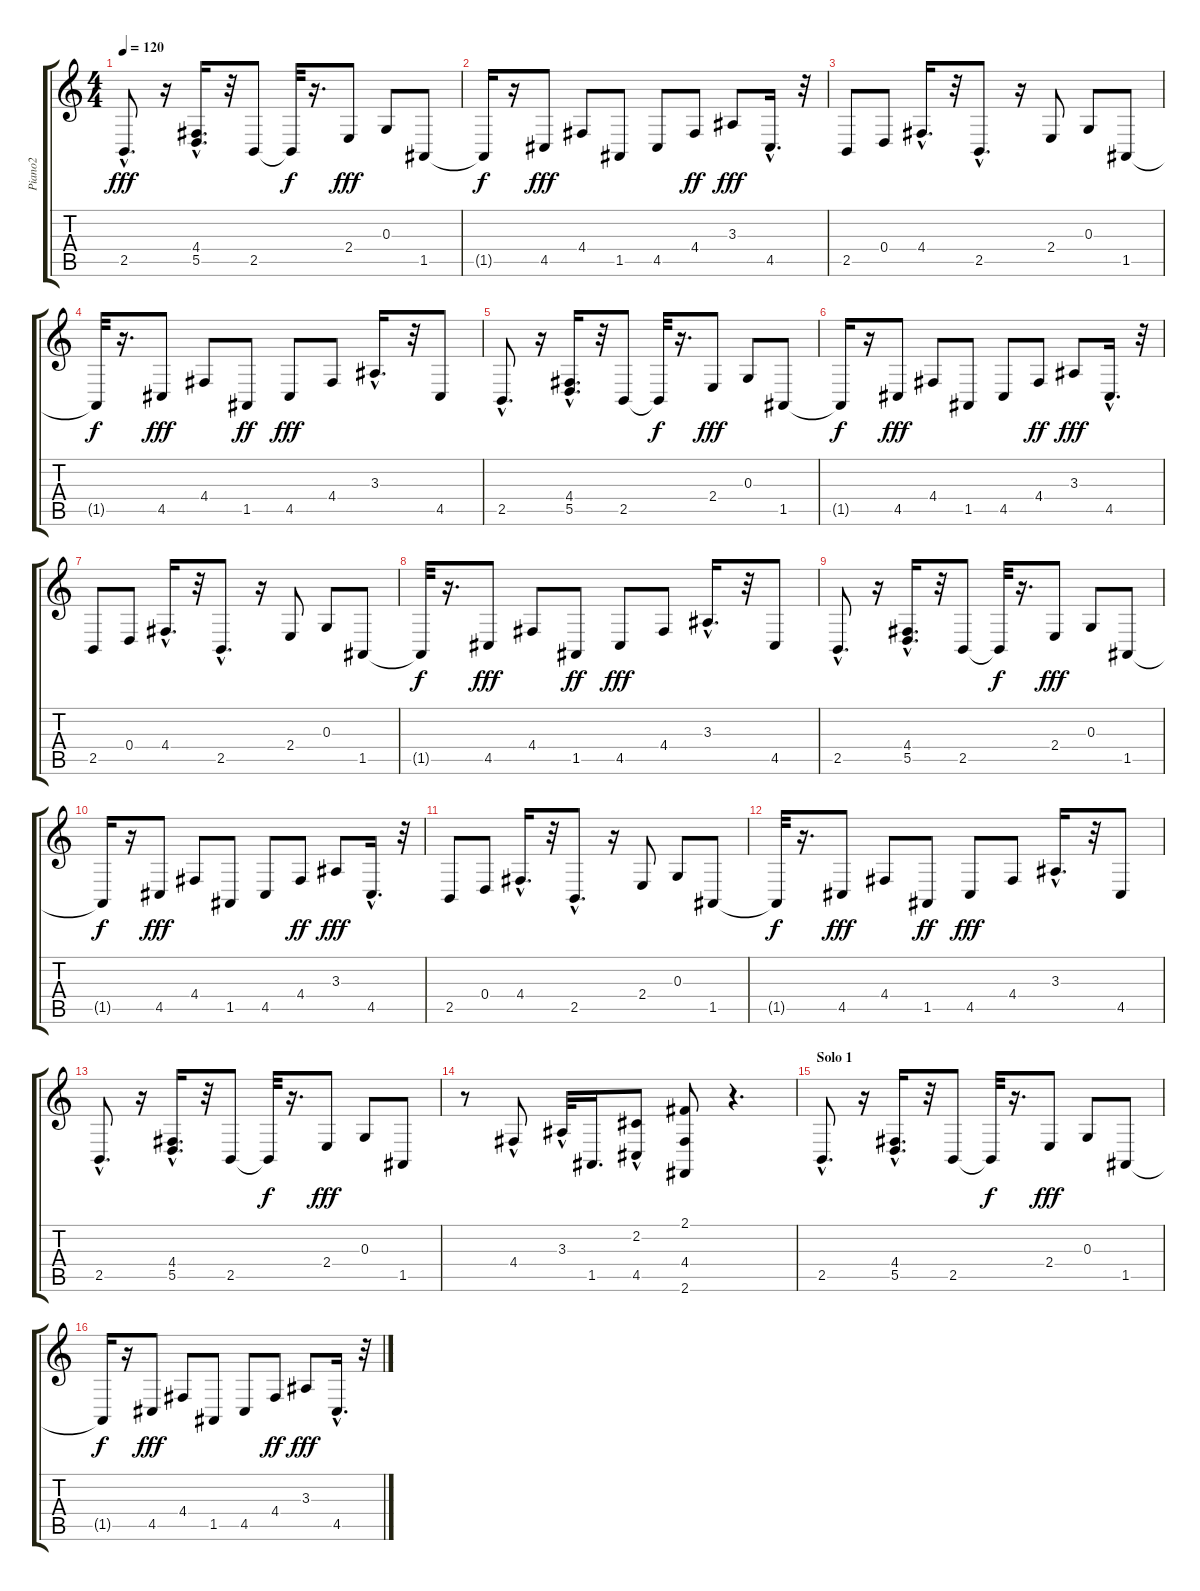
\track ("Piano2" "Piano2") {instrument brightacousticpiano}
\staff {score tabs}
\tuning (E4 B3 G3 D3 A2 E2) {hide}
\ts (4 4)
\tempo 120
\clef g2
\ks c
2.5{hac}.8{d dy fff} r.16 (4.4{hac} 5.5{hac}).16{d} r.32 2.5.8 2.5{t}.32{dy f} r.16{d} 2.4.8{dy fff} 0.3.8 1.5.8 |
1.5{t}.16{dy f} r.16 4.5.8{dy fff} 4.4.8 1.5.8 4.5.8 4.4.8{dy ff} 3.3.8{dy fff} 4.5{hac}.16{d} r.32 |
2.5.8 0.4.8 4.4{hac}.16{d} r.32 2.5{hac}.8{d} r.16 2.4.8 0.3.8 1.5.8 |
1.5{t}.32{dy f} r.16{d} 4.5.8{dy fff} 4.4.8 1.5.8{dy ff} 4.5.8{dy fff} 4.4.8 3.3{hac}.16{d} r.32 4.5.8 |
2.5{hac}.8{d} r.16 (4.4{hac} 5.5{hac}).16{d} r.32 2.5.8 2.5{t}.32{dy f} r.16{d} 2.4.8{dy fff} 0.3.8 1.5.8 |
1.5{t}.16{dy f} r.16 4.5.8{dy fff} 4.4.8 1.5.8 4.5.8 4.4.8{dy ff} 3.3.8{dy fff} 4.5{hac}.16{d} r.32 |
2.5.8 0.4.8 4.4{hac}.16{d} r.32 2.5{hac}.8{d} r.16 2.4.8 0.3.8 1.5.8 |
1.5{t}.32{dy f} r.16{d} 4.5.8{dy fff} 4.4.8 1.5.8{dy ff} 4.5.8{dy fff} 4.4.8 3.3{hac}.16{d} r.32 4.5.8 |
2.5{hac}.8{d} r.16 (4.4{hac} 5.5{hac}).16{d} r.32 2.5.8 2.5{t}.32{dy f} r.16{d} 2.4.8{dy fff} 0.3.8 1.5.8 |
1.5{t}.16{dy f} r.16 4.5.8{dy fff} 4.4.8 1.5.8 4.5.8 4.4.8{dy ff} 3.3.8{dy fff} 4.5{hac}.16{d} r.32 |
2.5.8 0.4.8 4.4{hac}.16{d} r.32 2.5{hac}.8{d} r.16 2.4.8 0.3.8 1.5.8 |
1.5{t}.32{dy f} r.16{d} 4.5.8{dy fff} 4.4.8 1.5.8{dy ff} 4.5.8{dy fff} 4.4.8 3.3{hac}.16{d} r.32 4.5.8 |
2.5{hac}.8{d} r.16 (4.4{hac} 5.5{hac}).16{d} r.32 2.5.8 2.5{t}.32{dy f} r.16{d} 2.4.8{dy fff} 0.3.8 1.5.8 |
r.8 4.4{hac}.8 3.3{hac}.32 1.5.16{d} (2.2{hac} 4.5).8 (2.1 4.4 2.6).8 r.4{d} |
\section ("" "Solo 1")
2.5{hac}.8{d} r.16 (4.4{hac} 5.5{hac}).16{d} r.32 2.5.8 2.5{t}.32{dy f} r.16{d} 2.4.8{dy fff} 0.3.8 1.5.8 |
1.5{t}.16{dy f} r.16 4.5.8{dy fff} 4.4.8 1.5.8 4.5.8 4.4.8{dy ff} 3.3.8{dy fff} 4.5{hac}.16{d} r.32
